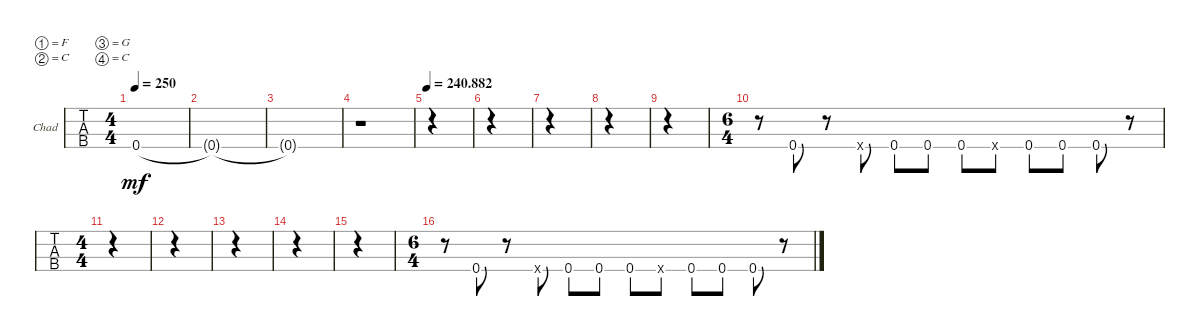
\bracketExtendMode groupsimilarinstruments
\firstSystemTrackNameOrientation horizontal
\otherSystemsTrackNameOrientation horizontal
\track ("Doctor Lagorno" "Chad") {instrument electricbassfinger}
\staff {tabs}
\tuning (F2 C2 G1 C1)
\ts (4 4)
\tempo 250
\clef f4
\ks c
0.4.1{dy mf} |
0.4{t}.1 |
0.4{t}.1 |
r.1 |
\tempo
240.882 |
|
|
|
|
\ts (6 4)
r.8 0.4.8 r.8 0.4{x}.8 0.4.8 0.4.8 0.4.8 0.4{x}.8 0.4.8 0.4.8 0.4.8 r.8 |
\ts (4 4)
|
|
|
|
|
\ts (6 4)
r.8 0.4.8 r.8 0.4{x}.8 0.4.8 0.4.8 0.4.8 0.4{x}.8 0.4.8 0.4.8 0.4.8 r.8
